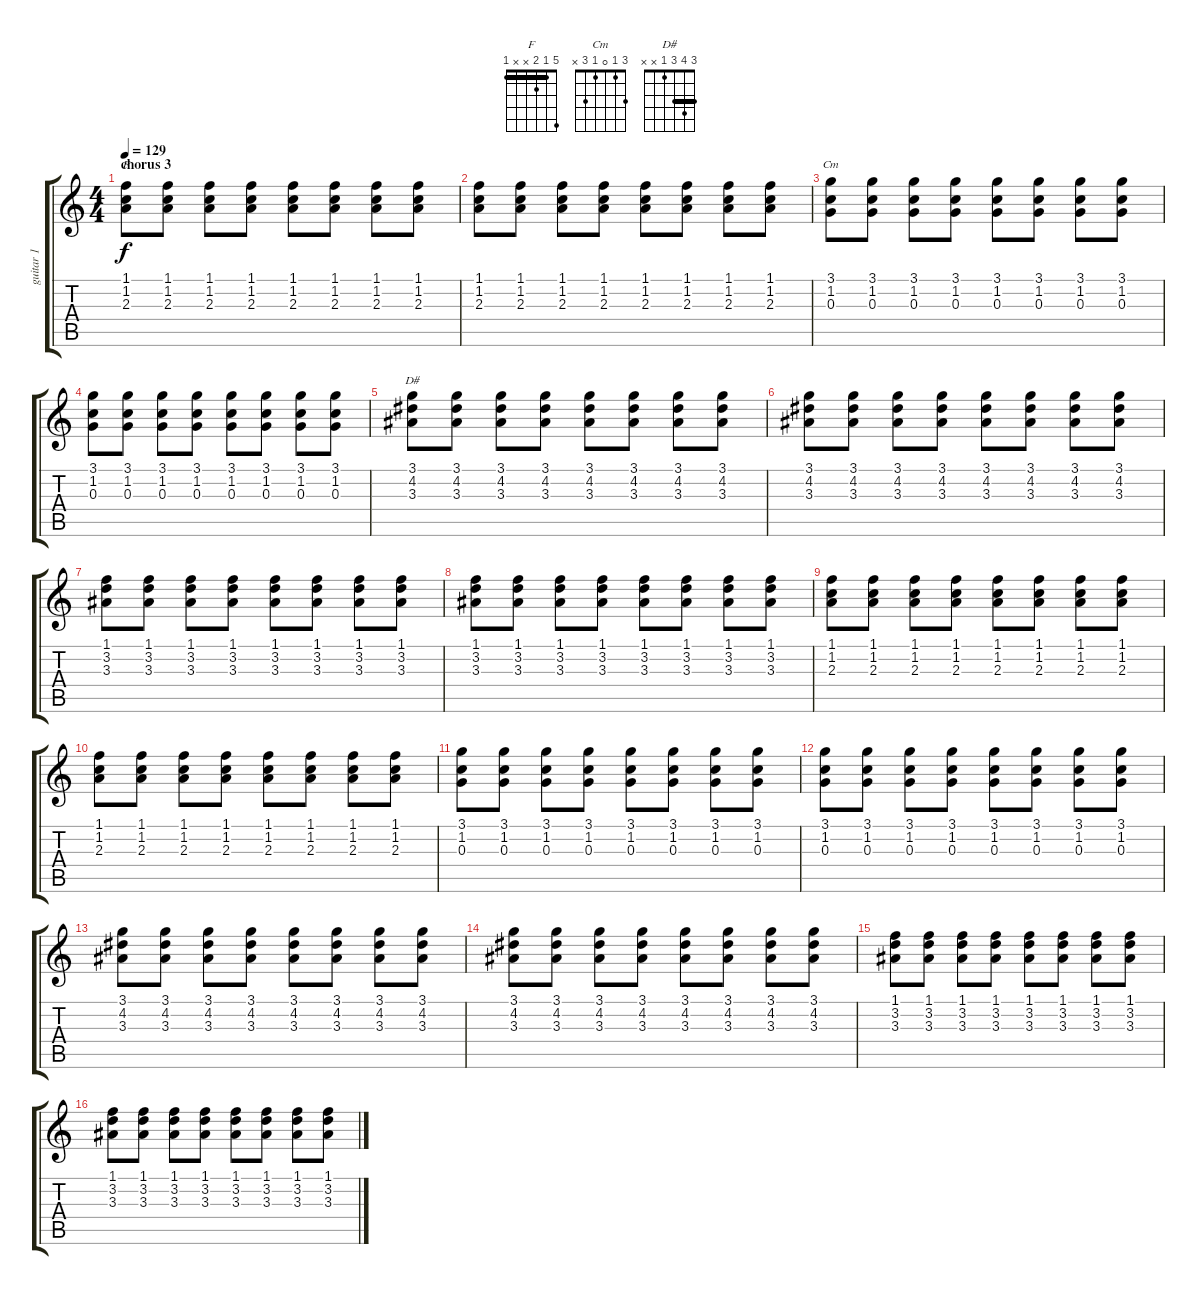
\track ("guitar 1" "guitar 1") {instrument electricguitarmuted}
\staff {score tabs}
\tuning (E4 B3 G3 D3 A2 E2) {hide}
\chord ("F" 5 1 2 x x 1) {barre 1}
\chord ("Cm" 3 1 0 1 3 x)
\chord ("D#" 3 4 3 1 x x) {barre 3}
\ts (4 4)
\section ("" "chorus 3")
\tempo 129
\clef g2
\ks c
(1.1 1.2 2.3).8{ch "F" dy f volume 7} (1.1 1.2 2.3).8 (1.1 1.2 2.3).8 (1.1 1.2 2.3).8 (1.1 1.2 2.3).8 (1.1 1.2 2.3).8 (1.1 1.2 2.3).8 (1.1 1.2 2.3).8 |
(1.1 1.2 2.3).8 (1.1 1.2 2.3).8 (1.1 1.2 2.3).8 (1.1 1.2 2.3).8 (1.1 1.2 2.3).8 (1.1 1.2 2.3).8 (1.1 1.2 2.3).8 (1.1 1.2 2.3).8 |
(3.1 1.2 0.3).8{ch "Cm"} (3.1 1.2 0.3).8 (3.1 1.2 0.3).8 (3.1 1.2 0.3).8 (3.1 1.2 0.3).8 (3.1 1.2 0.3).8 (3.1 1.2 0.3).8 (3.1 1.2 0.3).8 |
(3.1 1.2 0.3).8 (3.1 1.2 0.3).8 (3.1 1.2 0.3).8 (3.1 1.2 0.3).8 (3.1 1.2 0.3).8 (3.1 1.2 0.3).8 (3.1 1.2 0.3).8 (3.1 1.2 0.3).8 |
(3.1 4.2 3.3).8{ch "D#"} (3.1 4.2 3.3).8 (3.1 4.2 3.3).8 (3.1 4.2 3.3).8 (3.1 4.2 3.3).8 (3.1 4.2 3.3).8 (3.1 4.2 3.3).8 (3.1 4.2 3.3).8 |
(3.1 4.2 3.3).8 (3.1 4.2 3.3).8 (3.1 4.2 3.3).8 (3.1 4.2 3.3).8 (3.1 4.2 3.3).8 (3.1 4.2 3.3).8 (3.1 4.2 3.3).8 (3.1 4.2 3.3).8 |
(1.1 3.2 3.3).8 (1.1 3.2 3.3).8 (1.1 3.2 3.3).8 (1.1 3.2 3.3).8 (1.1 3.2 3.3).8 (1.1 3.2 3.3).8 (1.1 3.2 3.3).8 (1.1 3.2 3.3).8 |
(1.1 3.2 3.3).8 (1.1 3.2 3.3).8 (1.1 3.2 3.3).8 (1.1 3.2 3.3).8 (1.1 3.2 3.3).8 (1.1 3.2 3.3).8 (1.1 3.2 3.3).8 (1.1 3.2 3.3).8 |
(1.1 1.2 2.3).8 (1.1 1.2 2.3).8 (1.1 1.2 2.3).8 (1.1 1.2 2.3).8 (1.1 1.2 2.3).8 (1.1 1.2 2.3).8 (1.1 1.2 2.3).8 (1.1 1.2 2.3).8 |
(1.1 1.2 2.3).8 (1.1 1.2 2.3).8 (1.1 1.2 2.3).8 (1.1 1.2 2.3).8 (1.1 1.2 2.3).8 (1.1 1.2 2.3).8 (1.1 1.2 2.3).8 (1.1 1.2 2.3).8 |
(3.1 1.2 0.3).8 (3.1 1.2 0.3).8 (3.1 1.2 0.3).8 (3.1 1.2 0.3).8 (3.1 1.2 0.3).8 (3.1 1.2 0.3).8 (3.1 1.2 0.3).8 (3.1 1.2 0.3).8 |
(3.1 1.2 0.3).8 (3.1 1.2 0.3).8 (3.1 1.2 0.3).8 (3.1 1.2 0.3).8 (3.1 1.2 0.3).8 (3.1 1.2 0.3).8 (3.1 1.2 0.3).8 (3.1 1.2 0.3).8 |
(3.1 4.2 3.3).8 (3.1 4.2 3.3).8 (3.1 4.2 3.3).8 (3.1 4.2 3.3).8 (3.1 4.2 3.3).8 (3.1 4.2 3.3).8 (3.1 4.2 3.3).8 (3.1 4.2 3.3).8 |
(3.1 4.2 3.3).8 (3.1 4.2 3.3).8 (3.1 4.2 3.3).8 (3.1 4.2 3.3).8 (3.1 4.2 3.3).8 (3.1 4.2 3.3).8 (3.1 4.2 3.3).8 (3.1 4.2 3.3).8 |
(1.1 3.2 3.3).8 (1.1 3.2 3.3).8 (1.1 3.2 3.3).8 (1.1 3.2 3.3).8 (1.1 3.2 3.3).8 (1.1 3.2 3.3).8 (1.1 3.2 3.3).8 (1.1 3.2 3.3).8 |
(1.1 3.2 3.3).8 (1.1 3.2 3.3).8 (1.1 3.2 3.3).8 (1.1 3.2 3.3).8 (1.1 3.2 3.3).8 (1.1 3.2 3.3).8 (1.1 3.2 3.3).8 (1.1 3.2 3.3).8
